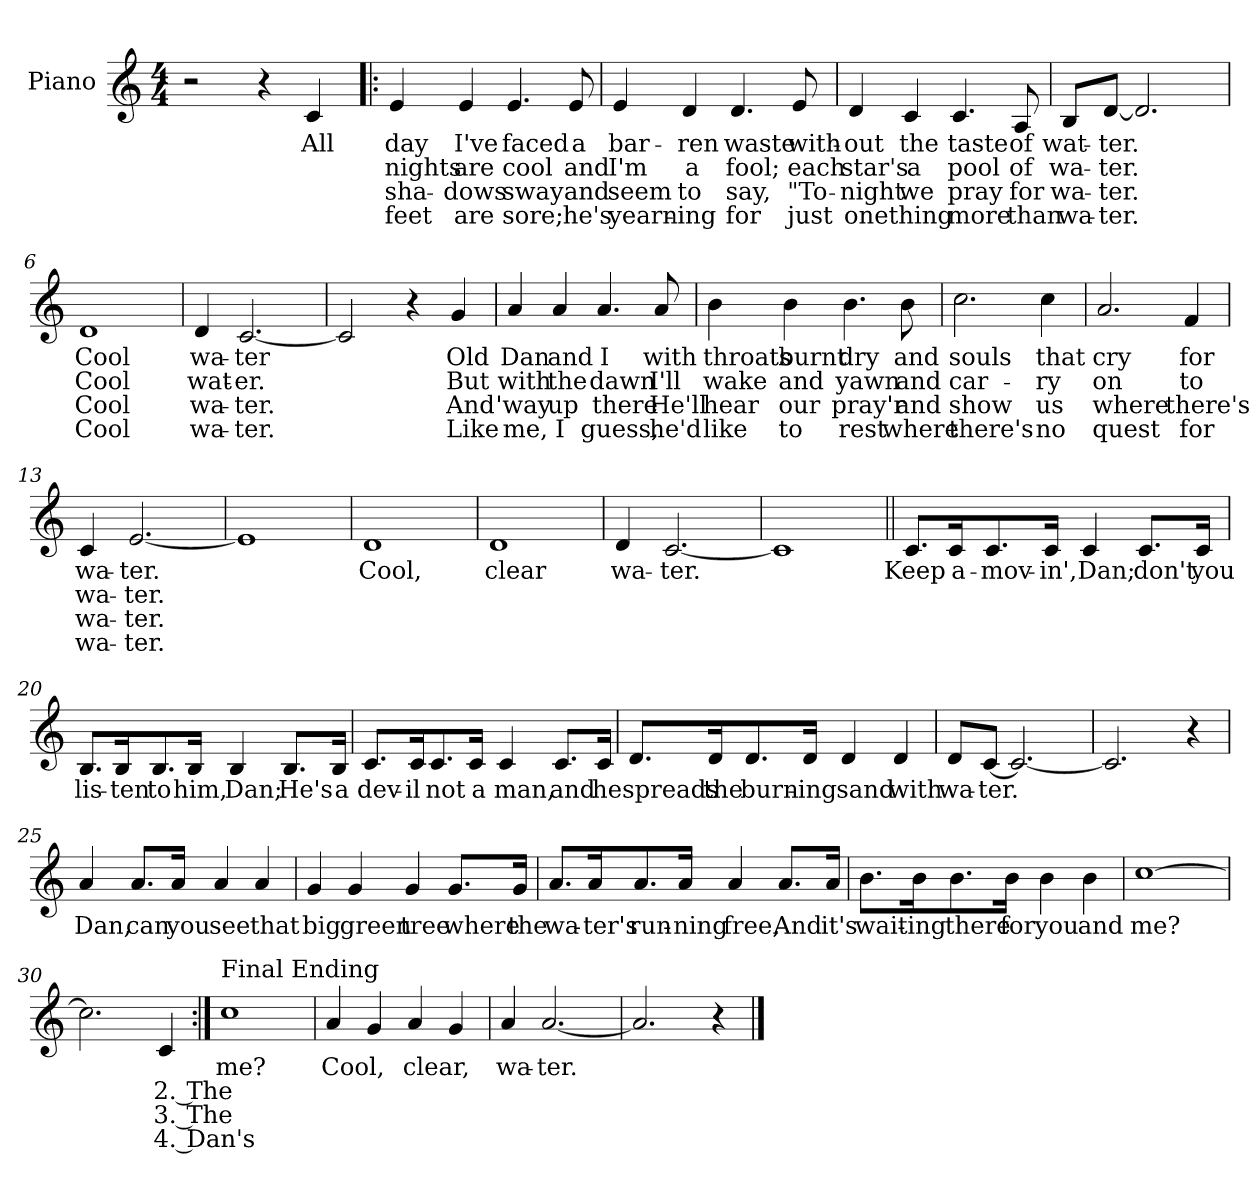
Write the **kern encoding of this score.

**kern	**text	**text	**text	**text
*part1	*part1	*part1	*part1	*part1
*staff1	*staff1	*staff1	*staff1	*staff1
*I"Piano	*	*	*	*
*I'Pno.	*	*	*	*
*clefG2	*	*	*	*
*k[]	*	*	*	*
*C:	*	*	*	*
*M4/4	*	*	*	*
=1	=1	=1	=1	=1
2r	.	.	.	.
4r	.	.	.	.
4c/	All	.	.	.
=2!|:	=2!|:	=2!|:	=2!|:	=2!|:
4e/	day	nights	sha-	feet
4e/	I've	are	-dows	are
4.e/	faced	cool	sway	sore;
8e/	a	and	and	he's
=3	=3	=3	=3	=3
4e/	bar-	I'm	seem	yearn-
4d/	-ren	a	to	-ing
4.d/	waste	fool;	say,	for
8e/	with-	each	"To-	just
=4	=4	=4	=4	=4
4d/	-out	star's	-night	one
4c/	the	a	we	thing
4.c/	taste	pool	pray	more
8A/	of	of	for	than
=5	=5	=5	=5	=5
8B/L	wat-	wa-	wa-	wa-
[8d/J	-ter.	-ter.	-ter.	-ter.
2.d/]	.	.	.	.
!!LO:LB:g=z
=6	=6	=6	=6	=6
1d	Cool	Cool	Cool	Cool
=7	=7	=7	=7	=7
4d/	wa-	wat-	wa-	wa-
[2.c/	-ter	-er.	-ter.	-ter.
=8	=8	=8	=8	=8
2c/]	.	.	.	.
4r	.	.	.	.
4g/	Old	But	And	Like
=9	=9	=9	=9	=9
4a/	Dan	with	'way	me,
4a/	and	the	up	I
4.a/	I	dawn	there	guess,
8a/	with	I'll	He'll	he'd
=10	=10	=10	=10	=10
4b\	throats	wake	hear	like
4b\	burnt	and	our	to
4.b\	dry	yawn	pray'r	rest
8b\	and	and	and	where
=11	=11	=11	=11	=11
2.cc\	souls	car-	show	there's
4cc\	that	-ry	us	no
!!LO:LB:g=z
=12	=12	=12	=12	=12
2.a/	cry	on	where	quest
4f/	for	to	there's	for
=13	=13	=13	=13	=13
4c/	wa-	wa-	wa-	wa-
[2.e/	-ter.	-ter.	-ter.	-ter.
=14	=14	=14	=14	=14
1e]	.	.	.	.
=15	=15	=15	=15	=15
1d	Cool,	.	.	.
=16	=16	=16	=16	=16
1d	clear	.	.	.
=17	=17	=17	=17	=17
4d/	wa-	.	.	.
[2.c/	-ter.	.	.	.
=18	=18	=18	=18	=18
1c]	.	.	.	.
=19||	=19||	=19||	=19||	=19||
8.c/L	Keep	.	.	.
16c/K	a-	.	.	.
8.c/	-mov-	.	.	.
16c/Jk	-in',	.	.	.
4c/	Dan;	.	.	.
8.c/L	don't	.	.	.
16c/Jk	you	.	.	.
!!LO:LB:g=z
=20	=20	=20	=20	=20
8.B/L	lis-	.	.	.
16B/K	-ten	.	.	.
8.B/	to	.	.	.
16B/Jk	him,	.	.	.
4B/	Dan;	.	.	.
8.B/L	He's	.	.	.
16B/Jk	a	.	.	.
=21	=21	=21	=21	=21
8.c/L	dev-	.	.	.
16c/K	-il	.	.	.
8.c/	not	.	.	.
16c/Jk	a	.	.	.
4c/	man,	.	.	.
8.c/L	and	.	.	.
16c/Jk	he	.	.	.
=22	=22	=22	=22	=22
8.d/L	spreads	.	.	.
16d/K	the	.	.	.
8.d/	burn-	.	.	.
16d/Jk	-ing	.	.	.
4d/	sand	.	.	.
4d/	with	.	.	.
!!LO:LB:g=z
=23	=23	=23	=23	=23
8d/L	wa-	.	.	.
[8c/J	-ter.	.	.	.
2.c/_	.	.	.	.
=24	=24	=24	=24	=24
2.c/]	.	.	.	.
4r	.	.	.	.
=25	=25	=25	=25	=25
4a/	Dan,	.	.	.
8.a/L	can	.	.	.
16a/Jk	you	.	.	.
4a/	see	.	.	.
4a/	that	.	.	.
=26	=26	=26	=26	=26
4g/	big	.	.	.
4g/	green	.	.	.
4g/	tree	.	.	.
8.g/L	where	.	.	.
16g/Jk	the	.	.	.
=27	=27	=27	=27	=27
8.a/L	wa-	.	.	.
16a/K	-ter's	.	.	.
8.a/	run-	.	.	.
16a/Jk	-ning	.	.	.
4a/	free,	.	.	.
8.a/L	And	.	.	.
16a/Jk	it's	.	.	.
!!LO:LB:g=z
=28	=28	=28	=28	=28
8.b\L	wait-	.	.	.
16b\K	-ing	.	.	.
8.b\	there	.	.	.
16b\Jk	for	.	.	.
4b\	you	.	.	.
4b\	and	.	.	.
=29	=29	=29	=29	=29
[1cc	me?	.	.	.
=30	=30	=30	=30	=30
2.cc\]	.	.	.	.
4c/	.	2. The	3. The	4. Dan's
=31:|!	=31:|!	=31:|!	=31:|!	=31:|!
!LO:TX:a:t=Final Ending	!	!	!	!
1cc	me?	.	.	.
=32	=32	=32	=32	=32
4a/	Cool,	.	.	.
4g/	.	.	.	.
4a/	clear,	.	.	.
4g/	.	.	.	.
=33	=33	=33	=33	=33
4a/	wa-	.	.	.
[2.a/	-ter.	.	.	.
=34	=34	=34	=34	=34
2.a/]	.	.	.	.
4r	.	.	.	.
==	==	==	==	==
*-	*-	*-	*-	*-
